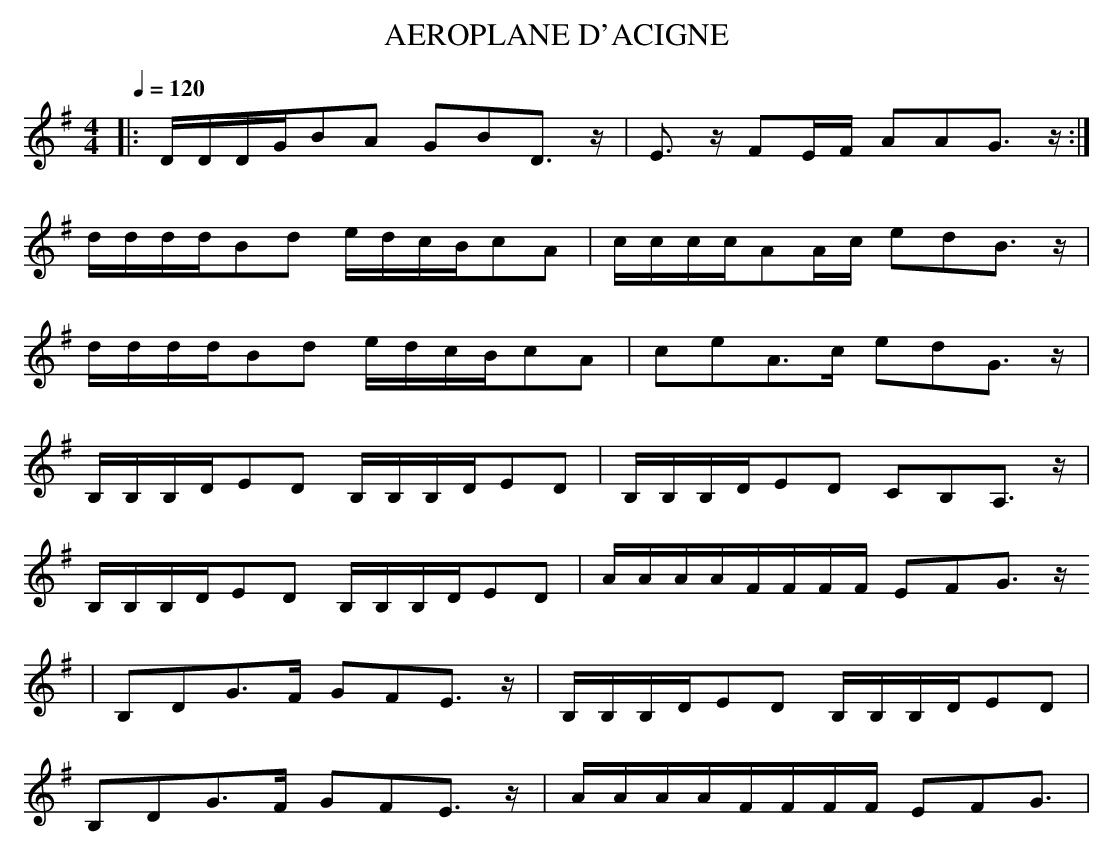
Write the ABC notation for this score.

X:1
T:AEROPLANE D'ACIGNE
M:4/4
L:1/8
Q:1/4=120
K:G
|:D/2D/2D/2G/2BA GBD3/2 z/2 |E3/2 z/2 FE/2F/2 AAG3/2 z/2:|
d/2d/2d/2d/2Bd e/2d/2c/2B/2cA|c/2c/2c/2c/2AA/2c/2 edB3/2 z/2 |
d/2d/2d/2d/2Bd e/2d/2c/2B/2cA|ceA3/2c/2 edG3/2 z/2 |
B,/2B,/2B,/2D/2ED B,/2B,/2B,/2D/2ED|B,/2B,/2B,/2D/2ED CB,A,3/2 z/2 |
B,/2B,/2B,/2D/2ED B,/2B,/2B,/2D/2ED|A/2A/2A/2A/2F/2F/2F/2F/2 EFG3/2 z/2
|
B,DG3/2F/2 GFE3/2 z/2 |B,/2B,/2B,/2D/2ED B,/2B,/2B,/2D/2ED|
B,DG3/2F/2 GFE3/2 z/2 |A/2A/2A/2A/2F/2F/2F/2F/2 EFG3/2|
